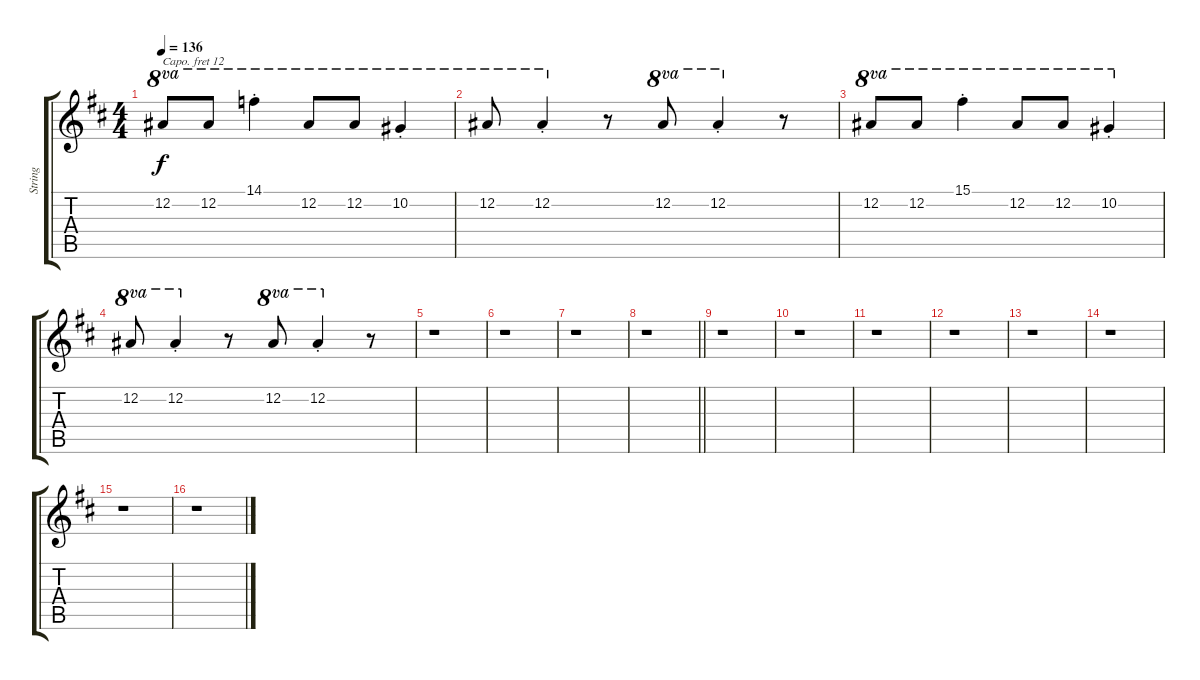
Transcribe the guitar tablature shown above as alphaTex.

\track ("String" "String") {instrument stringensemble1}
\staff {score tabs}
\capo 12
\tuning (Eb4 Bb3 Gb3 Db3 Ab2 Db2) {hide}
\ts (4 4)
\tempo 136
\clef g2
\ks d
12.2.8{ot 8va dy f} 12.2.8{ot 8va} 14.1{st}.4{ot 8va} 12.2.8{ot 8va} 12.2.8{ot 8va} 10.2{st}.4{ot 8va} |
12.2.8{ot 8va} 12.2{st}.4{ot 8va} r.8 12.2.8{ot 8va} 12.2{st}.4{ot 8va} r.8 |
12.2.8{ot 8va} 12.2.8{ot 8va} 15.1{st}.4{ot 8va} 12.2.8{ot 8va} 12.2.8{ot 8va} 10.2{st}.4{ot 8va} |
12.2.8{ot 8va} 12.2{st}.4{ot 8va} r.8 12.2.8{ot 8va} 12.2{st}.4{ot 8va} r.8 |
r.1 |
r.1 |
r.1 |
\barLineRight lightlight
r.1 |
r.1 |
r.1 |
r.1 |
r.1 |
r.1 |
r.1 |
r.1 |
r.1
